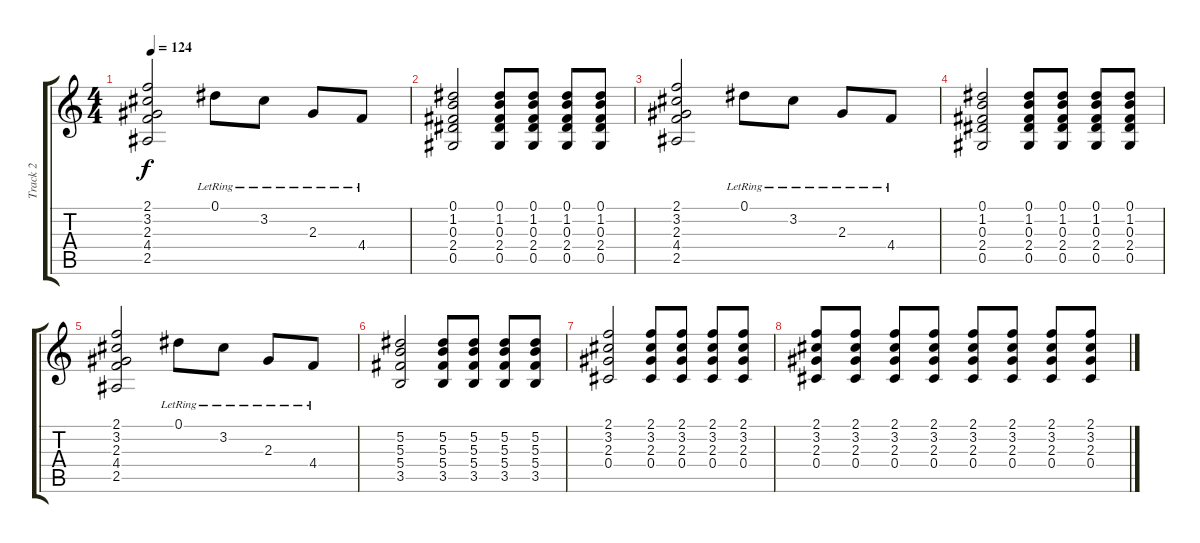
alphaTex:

\track ("Track 2" "Track 2") {instrument electricguitarclean}
\staff {score tabs}
\tuning (Eb4 Bb3 Gb3 Db3 Ab2 Eb2) {hide}
\ts (4 4)
\tempo 124
\clef g2
\ks c
(2.1 3.2 2.3 4.4 2.5).2{dy f} 0.1{lr}.8 3.2{lr}.8 2.3{lr}.8 4.4{lr}.8 |
(0.1 1.2 0.3 2.4 0.5).2 (0.1 1.2 0.3 2.4 0.5).8 (0.1 1.2 0.3 2.4 0.5).8 (0.1 1.2 0.3 2.4 0.5).8 (0.1 1.2 0.3 2.4 0.5).8 |
(2.1 3.2 2.3 4.4 2.5).2 0.1{lr}.8 3.2{lr}.8 2.3{lr}.8 4.4{lr}.8 |
(0.1 1.2 0.3 2.4 0.5).2 (0.1 1.2 0.3 2.4 0.5).8 (0.1 1.2 0.3 2.4 0.5).8 (0.1 1.2 0.3 2.4 0.5).8 (0.1 1.2 0.3 2.4 0.5).8 |
(2.1 3.2 2.3 4.4 2.5).2 0.1{lr}.8 3.2{lr}.8 2.3{lr}.8 4.4{lr}.8 |
(5.2 5.3 5.4 3.5).2 (5.2 5.3 5.4 3.5).8 (5.2 5.3 5.4 3.5).8 (5.2 5.3 5.4 3.5).8 (5.2 5.3 5.4 3.5).8 |
(2.1 3.2 2.3 0.4).2 (2.1 3.2 2.3 0.4).8 (2.1 3.2 2.3 0.4).8 (2.1 3.2 2.3 0.4).8 (2.1 3.2 2.3 0.4).8 |
(2.1 3.2 2.3 0.4).8 (2.1 3.2 2.3 0.4).8 (2.1 3.2 2.3 0.4).8 (2.1 3.2 2.3 0.4).8 (2.1 3.2 2.3 0.4).8 (2.1 3.2 2.3 0.4).8 (2.1 3.2 2.3 0.4).8 (2.1 3.2 2.3 0.4).8
